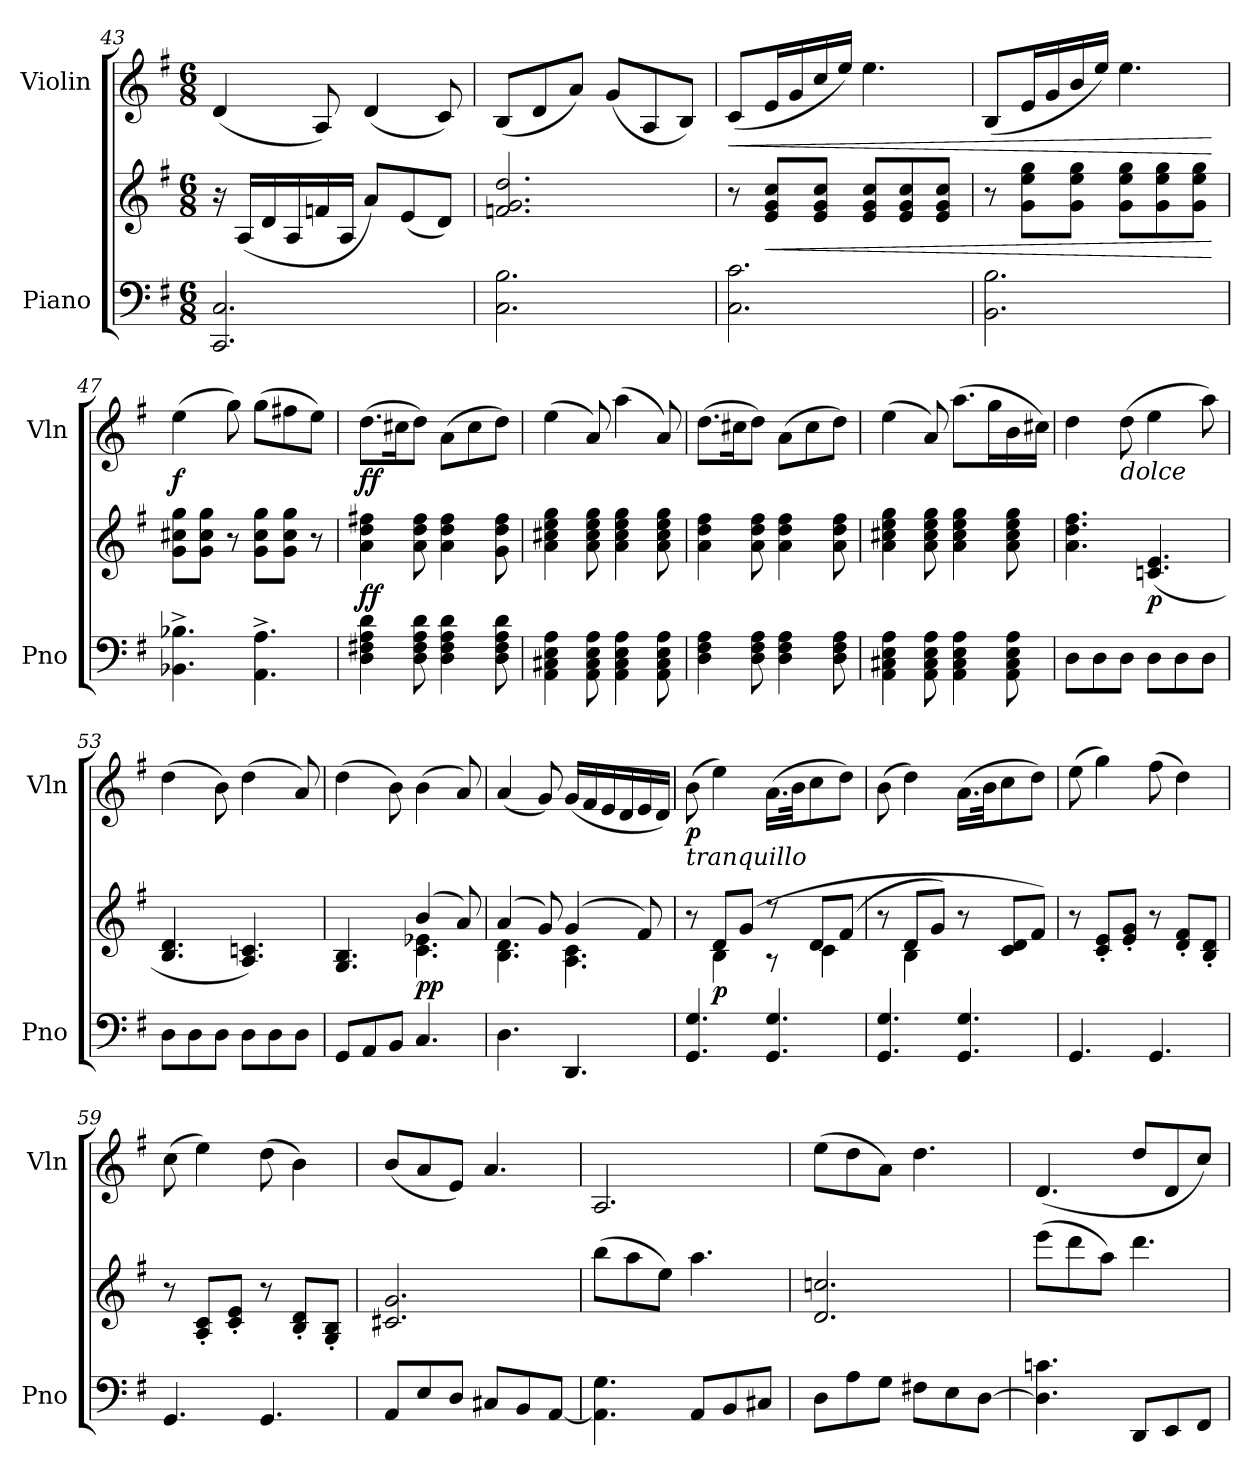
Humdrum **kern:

**kern	**kern	**dynam	**kern	**dynam
*part2	*part2	*part2	*part1	*part1
*staff3	*staff2	*staff2/3	*staff1	*staff1
*I"Piano	*	*	*I"Violin	*
*I'Pno	*	*	*I'Vln	*
*clefF4	*clefG2	*	*clefG2	*
*k[f#]	*k[f#]	*	*k[f#]	*
*M6/8	*M6/8	*	*M6/8	*
=43	=43	=43	=43	=43
2.CC/ 2.C/	16r	.	(4d/	.
.	(16A/LL	.	.	.
.	16d/	.	.	.
.	16A/	.	.	.
.	16fn/	.	8A/)	.
.	16A/JJ	.	.	.
.	8a/L)	.	(4d/	.
.	(8e/	.	.	.
.	8d/J)	.	8c/)	.
!!LO:LB:g=z
=44	=44	=44	=44	=44
2.C\ 2.B\	2.fn/ 2.g/ 2.dd/	.	(8B/L	.
.	.	.	8d/	.
.	.	.	8a/J)	.
.	.	.	(8g/L	.
.	.	.	8A/	.
.	.	.	8B/J)	.
=45	=45	=45	=45	=45
!	!	!	!	!LO:HP:b
2.C\ 2.c\	8r	.	(8c/L	<
!	!	!LO:HP:b	!	!
.	8e/ 8g/ 8cc/L	<	16e/L	.
.	.	.	16g/	.
.	8e/ 8g/ 8cc/J	.	16cc/	.
.	.	.	16ee/JJ)	.
.	8e/ 8g/ 8cc/L	.	4.ee\	.
.	8e/ 8g/ 8cc/	.	.	.
.	8e/ 8g/ 8cc/J	.	.	.
=46	=46	=46	=46	=46
2.BB\ 2.B\	8r	.	(8B/L	.
.	8g\ 8ee\ 8gg\L	.	16e/L	.
.	.	.	16g/	.
.	8g\ 8ee\ 8gg\J	.	16b/	.
.	.	.	16ee/JJ)	.
.	8g\ 8ee\ 8gg\L	.	4.ee\	.
.	8g\ 8ee\ 8gg\	.	.	.
.	8g\ 8ee\ 8gg\J	.	.	.
.	.	[	.	[
=47	=47	=47	=47	=47
!	!	!	!	!LO:DY:b
4.BB-X\^ 4.B-X\^	8g\ 8cc#X\ 8gg\L	.	(4ee\	f
.	8g\ 8cc#\ 8gg\J	.	.	.
.	8r	.	8gg\)	.
4.AA\^ 4.A\^	8g\ 8cc#\ 8gg\L	.	(8gg\L	.
.	8g\ 8cc#\ 8gg\J	.	8ff#X\	.
.	8r	.	8ee\J)	.
=48	=48	=48	=48	=48
!	!	!LO:DY:b	!	!LO:DY:b
4D\ 4F#X\ 4A\ 4d\	4a\ 4dd\ 4ff#X\	ff	(8.dd\L	ff
.	.	.	16cc#X\K	.
8D\ 8F#\ 8A\ 8d\	8a\ 8dd\ 8ff#\	.	8dd\J)	.
4D\ 4F#\ 4A\ 4d\	4a\ 4dd\ 4ff#\	.	(8a\L	.
.	.	.	8cc#\	.
8D\ 8F#\ 8A\ 8d\	8g\ 8dd\ 8ff#\	.	8dd\J)	.
!!LO:LB:g=z
=49	=49	=49	=49	=49
4AA\ 4C#X\ 4E\ 4A\	4a\ 4cc#X\ 4ee\ 4gg\	.	(4ee\	.
8AA\ 8C#\ 8E\ 8A\	8a\ 8cc#\ 8ee\ 8gg\	.	8a/)	.
4AA\ 4C#\ 4E\ 4A\	4a\ 4cc#\ 4ee\ 4gg\	.	(4aa\	.
8AA\ 8C#\ 8E\ 8A\	8a\ 8cc#\ 8ee\ 8gg\	.	8a/)	.
=50	=50	=50	=50	=50
4D\ 4F#\ 4A\	4a\ 4dd\ 4ff#\	.	(8.dd\L	.
.	.	.	16cc#X\K	.
8D\ 8F#\ 8A\	8a\ 8dd\ 8ff#\	.	8dd\J)	.
4D\ 4F#\ 4A\	4a\ 4dd\ 4ff#\	.	(8a\L	.
.	.	.	8cc#\	.
8D\ 8F#\ 8A\	8a\ 8dd\ 8ff#\	.	8dd\J)	.
=51	=51	=51	=51	=51
4AA\ 4C#X\ 4E\ 4A\	4a\ 4cc#X\ 4ee\ 4gg\	.	(4ee\	.
8AA\ 8C#\ 8E\ 8A\	8a\ 8cc#\ 8ee\ 8gg\	.	8a/)	.
4AA\ 4C#\ 4E\ 4A\	4a\ 4cc#\ 4ee\ 4gg\	.	(8.aa\L	.
.	.	.	16gg\L	.
8AA\ 8C#\ 8E\ 8A\	8a\ 8cc#\ 8ee\ 8gg\	.	16b\	.
.	.	.	16cc#X\JJ)	.
=52	=52	=52	=52	=52
8D\L	4.a\ 4.dd\ 4.ff#\	.	4dd\	.
8D\	.	.	.	.
!	!	!	!LO:TX:b:i:t=dolce	!
8D\J	.	.	(8dd\	.
!	!	!LO:DY:b	!	!
8D\L	(4.cn/ 4.e/	p	4ee\	.
8D\	.	.	.	.
8D\J	.	.	8aa\)	.
=53	=53	=53	=53	=53
8D\L	4.B/ 4.d/	.	(4dd\	.
8D\	.	.	.	.
8D\J	.	.	8b\)	.
8D\L	4.A/ 4.cn/)	.	(4dd\	.
8D\	.	.	.	.
8D\J	.	.	8a/)	.
!!LO:LB:g=z
=54	=54	=54	=54	=54
*	*^	*	*	*
8GG/L	4.G/ 4.B/	4.ryy	.	(4dd\	.
8AA/	.	.	.	.	.
8BB/J	.	.	.	8b\)	.
!	!	!	!LO:DY:b	!	!
4.C/	(4b/	4.c\ 4.e-X\	pp	(4b\	.
.	8a/)	.	.	8a/)	.
=55	=55	=55	=55	=55	=55
4.D\	(4a/	4.B\ 4.d\	.	(4a/	.
.	8g/)	.	.	8g/)	.
4.DD/	(4g/	4.A\ 4.c\	.	(16g/LL	.
.	.	.	.	16f#/	.
.	.	.	.	16e/	.
.	.	.	.	16d/	.
.	8f#/)	.	.	16e/	.
.	.	.	.	16d/JJ)	.
=56	=56	=56	=56	=56	=56
!	!	!	!	!LO:TX:b:i:t=tranquillo	!
!	!	!	!	!	!LO:DY:b
4.GG/ 4.G/	8r	8ryy	.	(8b\	p
!	!	!	!LO:DY:b	!	!
.	8d/L	(4B\	p	4ee\)	.
.	(8g/J	.	.	.	.
4.GG/ 4.G/	8r	8r	.	(16.a\LL	.
.	.	.	.	32b\JK	.
.	8d/L	(<4c\	.	8cc\	.
.	(8f#/J	.	.	8dd\J)	.
=57	=57	=57	=57	=57	=57
4.GG/ 4.G/	8r	8ryy	.	(8b\	.
.	8d/L	(4B\	.	4dd\)	.
.	8g/J)	.	.	.	.
4.GG/ 4.G/	8r	8ryy	.	(16.a\LL	.
.	.	.	.	32b\JK	.
.	8c/ 8d/L	4ryy	.	8cc\	.
.	8f#/J)	.	.	8dd\J)	.
*	*v	*v	*	*	*
=58	=58	=58	=58	=58
4.GG/	8r	.	(8ee\	.
.	8c/' 8e/'L	.	4gg\)	.
.	8e/' 8g/'J	.	.	.
4.GG/	8r	.	(8ff#\	.
.	8d/' 8f#/'L	.	4dd\)	.
.	8B/' 8d/'J	.	.	.
!!LO:PB:g=z
=59	=59	=59	=59	=59
4.GG/	8r	.	(8cc\	.
.	8A/' 8c/'L	.	4ee\)	.
.	8c/' 8e/'J	.	.	.
4.GG/	8r	.	(8dd\	.
.	8B/' 8d/'L	.	4b\)	.
.	8G/' 8B/'J	.	.	.
=60	=60	=60	=60	=60
8AA/L	2.c#X/ 2.g/	.	(8b/L	.
8E/	.	.	8a/	.
8D/J	.	.	8e/J)	.
8C#X/L	.	.	4.a/	.
8BB/	.	.	.	.
[8AA/J)	.	.	.	.
=61	=61	=61	=61	=61
4.AA\] 4.G\	(8bb\L	.	2.A/	.
.	8aa\	.	.	.
.	8ee\J)	.	.	.
8AA/L	4.aa\	.	.	.
8BB/	.	.	.	.
8C#X/J	.	.	.	.
=62	=62	=62	=62	=62
8D\L	2.d/ 2.ccn/	.	(8ee\L	.
8A\	.	.	8dd\	.
8G\J	.	.	8a\J)	.
8F#X\L	.	.	4.dd\	.
8E\	.	.	.	.
[8D\J	.	.	.	.
=63	=63	=63	=63	=63
4.D\] 4.cn\	(8eee\L	.	(4.d/	.
.	8ddd\	.	.	.
.	8aa\J)	.	.	.
8DD/L	4.ddd\	.	8dd/L	.
8EE/	.	.	8d/	.
8FF#/J	.	.	8cc/J)	.
=	=	=	=	=
*-	*-	*-	*-	*-
